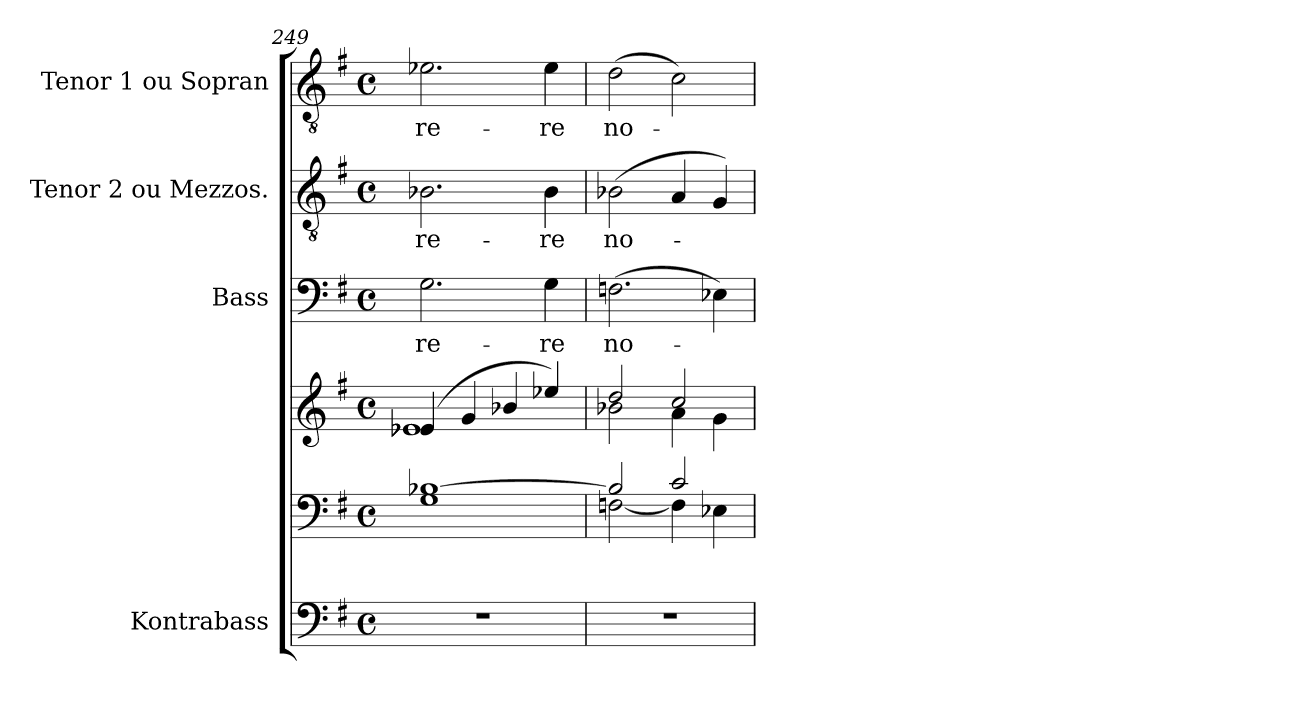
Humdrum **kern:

**kern	**kern	**kern	**kern	**text	**kern	**text	**kern	**text
*part5	*part4	*part4	*part3	*part3	*part2	*part2	*part1	*part1
*staff6	*staff5	*staff4	*staff3	*staff3	*staff2	*staff2	*staff1	*staff1
*I"Kontrabass	*	*	*I"Bass	*	*I"Tenor 2 ou Mezzos.	*	*I"Tenor 1 ou Sopran	*
*I'Kb.	*	*	*	*	*	*	*	*
!!LO:LB:g=z
*clefF4	*clefF4	*clefG2	*clefF4	*	*clefGv2	*	*clefGv2	*
*ITrd7c12	*	*	*	*	*	*	*	*
*k[f#]	*k[f#]	*k[f#]	*k[f#]	*	*k[f#]	*	*k[f#]	*
*G:	*G:	*G:	*G:	*	*G:	*	*G:	*
*M4/4	*M4/4	*M4/4	*M4/4	*	*M4/4	*	*M4/4	*
*met(c)	*met(c)	*met(c)	*met(c)	*	*met(c)	*	*met(c)	*
=249	=249	=249	=249	=249	=249	=249	=249	=249
*	*^	*^	*	*	*	*	*	*
!	!	!	!	!	!	!LO:LY:b	!	!LO:LY:b	!	!LO:LY:b
1r	[>1B-X	1G	(4e-X/	1e-	2.G\	-re-	2.B-X\	-re-	2.e-X\	-re-
.	.	.	4g/	.	.	.	.	.	.	.
.	.	.	4b-X/	.	.	.	.	.	.	.
!	!	!	!	!	!	!LO:LY:b	!	!LO:LY:b	!	!LO:LY:b
.	.	.	4ee-X/)	.	4G\	-re	4B-\	-re	4e-\	-re
=250	=250	=250	=250	=250	=250	=250	=250	=250	=250	=250
!	!	!	!	!	!	!LO:LY:b	!	!LO:LY:b	!	!LO:LY:b
1r	2B-/]	[<2Fn\	2dd/	2b-X\	(>2.Fn\	no-	(>2B-X\	no-	(>2d\	no-
.	2c/	4F\]	2cc/	4a\	.	.	4A/	.	2c\)	.
.	.	4E-X\	.	4g\	4E-X\)	.	4G/)	.	.	.
*	*v	*v	*	*	*	*	*	*	*	*
*	*	*v	*v	*	*	*	*	*	*
=	=	=	=	=	=	=	=	=
*-	*-	*-	*-	*-	*-	*-	*-	*-
